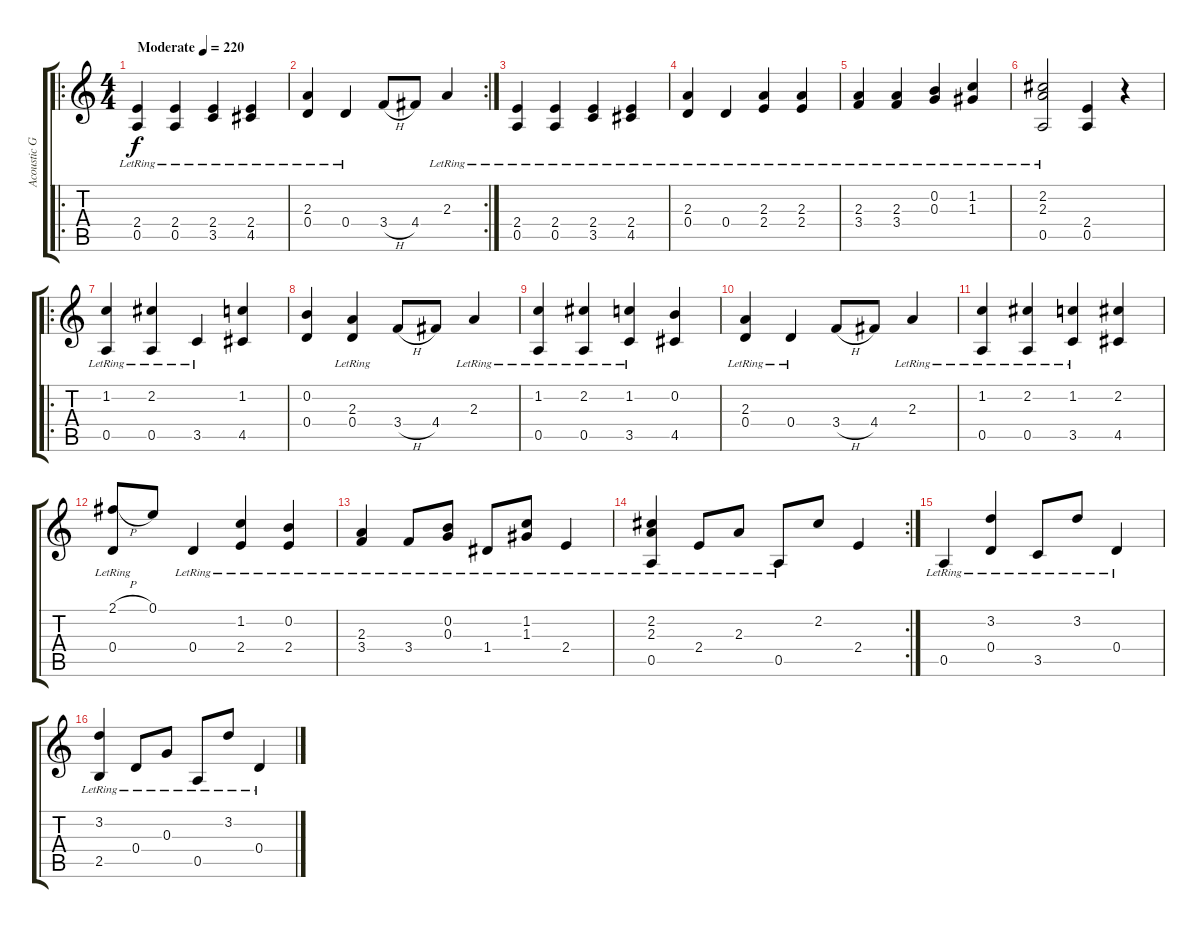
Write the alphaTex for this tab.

\track ("Acoustic Guitar" "Acoustic G") {instrument acousticguitarsteel}
\staff {score tabs}
\tuning (E4 B3 G3 D3 A2 E2) {hide}
\ro
\ts (4 4)
\tempo (220 "Moderate")
\clef g2
\ks c
(2.4{lr} 0.5{lr}).4{dy f instrument acousticguitarsteel} (2.4{lr} 0.5{lr}).4 (2.4{lr} 3.5{lr}).4 (2.4{lr} 4.5).4 |
\rc 2
(2.3{lr} 0.4{lr}).4 0.4{lr}.4 3.4{h}.8 4.4.8 2.3{lr}.4 |
(2.4{lr} 0.5{lr}).4 (2.4{lr} 0.5{lr}).4 (2.4{lr} 3.5{lr}).4 (2.4{lr} 4.5).4 |
(2.3{lr} 0.4{lr}).4 0.4{lr}.4 (2.3{lr} 2.4{lr}).4 (2.3{lr} 2.4{lr}).4 |
(2.3{lr} 3.4{lr}).4 (2.3{lr} 3.4).4 (0.2{lr} 0.3{lr}).4 (1.2{lr} 1.3{lr}).4 |
(2.2{lr} 2.3{lr} 0.5{lr}).2 (2.4 0.5).4 r.4 |
\ro
(1.2{lr} 0.5{lr}).4 (2.2{lr} 0.5{lr}).4 3.5{lr}.4 (1.2 4.5).4 |
(0.2 0.4).4 (2.3{lr} 0.4{lr}).4 3.4{h}.8 4.4.8 2.3{lr}.4 |
(1.2{lr} 0.5{lr}).4 (2.2{lr} 0.5{lr}).4 (1.2{lr} 3.5{lr}).4 (0.2 4.5).4 |
(2.3{lr} 0.4{lr}).4 0.4{lr}.4 3.4{h}.8 4.4.8 2.3{lr}.4 |
(1.2{lr} 0.5{lr}).4 (2.2{lr} 0.5{lr}).4 (1.2{lr} 3.5{lr}).4 (2.2 4.5).4 |
(2.1{h} 0.4{lr}).8 0.1.8 0.4{lr}.4 (1.2{lr} 2.4{lr}).4 (0.2 2.4{lr}).4 |
(2.3{lr} 3.4{lr}).4 3.4{lr}.8 (0.2{lr} 0.3{lr}).8 1.4{lr}.8 (1.2{lr} 1.3{lr}).8 2.4{lr}.4 |
\rc 2
(2.2{lr} 2.3{lr} 0.5{lr}).4 2.4{lr}.8 2.3{lr}.8 0.5{lr}.8 2.2.8 2.4.4 |
0.5{lr}.4 (3.2{lr} 0.4{lr}).4 3.5{lr}.8 3.2{lr}.8 0.4{lr}.4 |
(3.2{lr} 2.5{lr}).4 0.4{lr}.8 0.3{lr}.8 0.5{lr}.8 3.2{lr}.8 0.4{lr}.4
